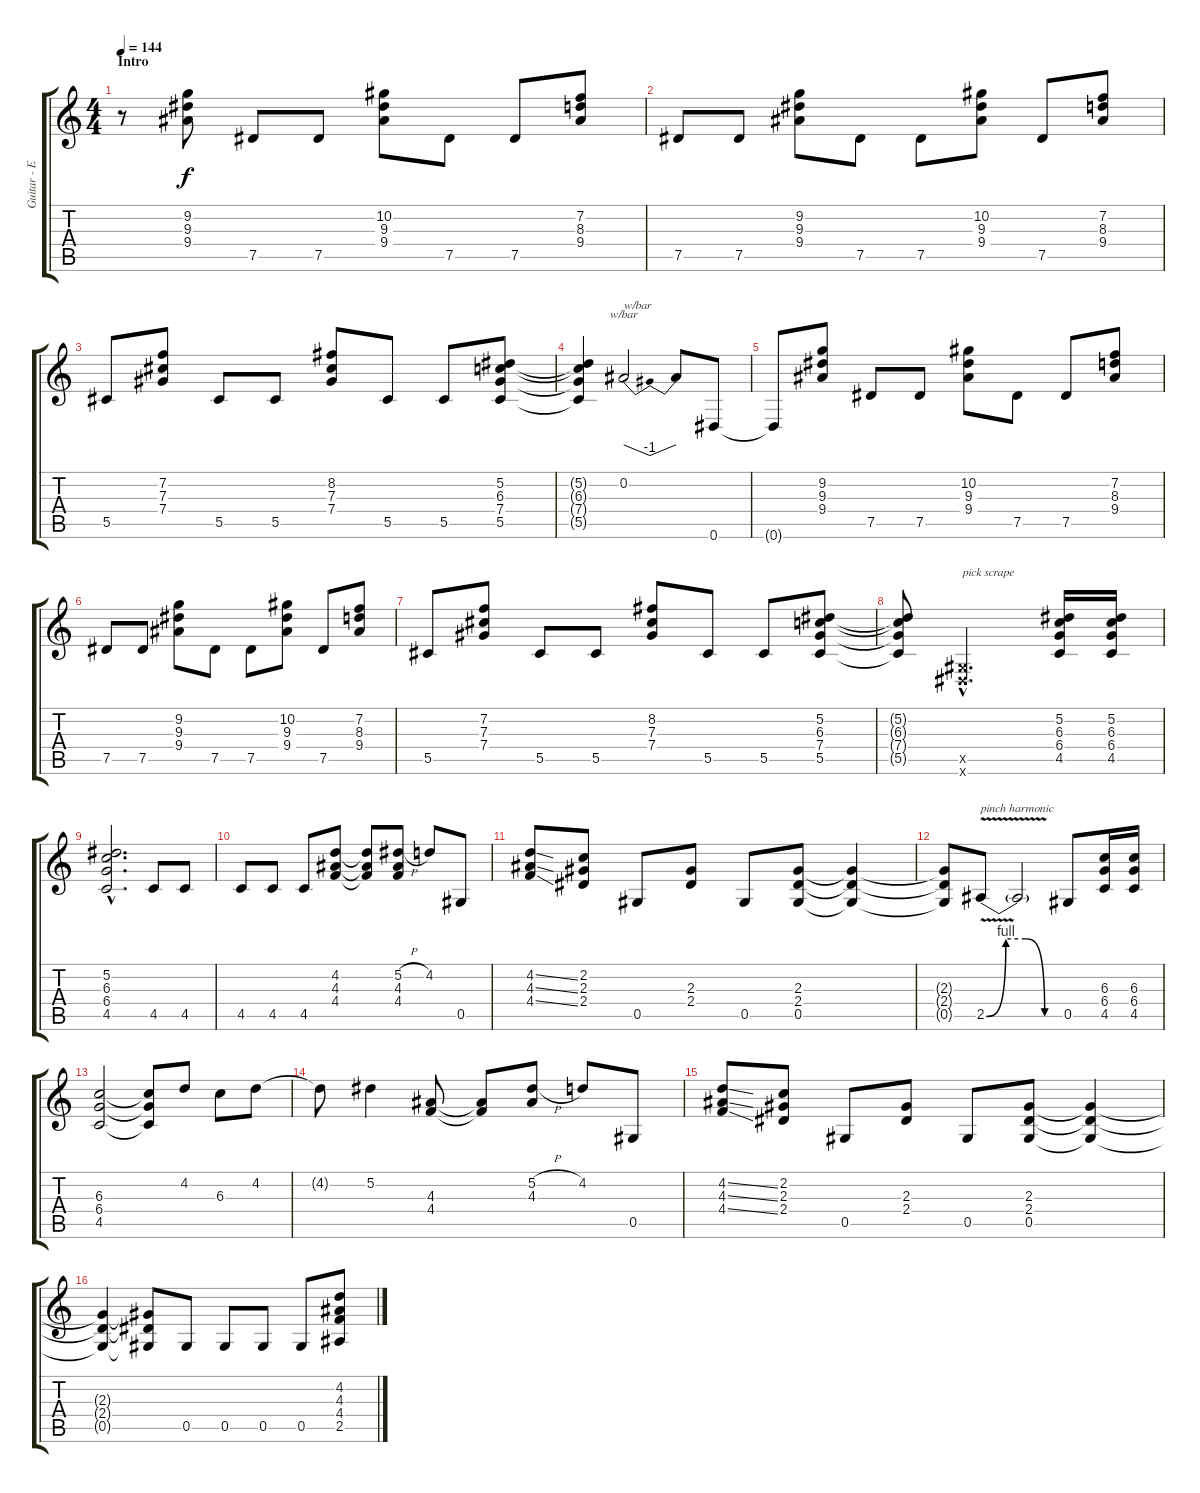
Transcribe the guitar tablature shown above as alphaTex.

\track ("Guitar - E. Van Halen" "Guitar - E") {instrument distortionguitar}
\staff {score tabs}
\tuning (Eb4 Bb3 Gb3 Db3 Ab2 Eb2) {hide}
\ts (4 4)
\section ("" "Intro")
\tempo 144
\clef g2
\ks c
r.8{dy f instrument distortionguitar} (9.2 9.3 9.4).8 7.5.8 7.5.8 (10.2 9.3 9.4).8 7.5.8 7.5.8 (7.2 8.3 9.4).8 |
7.5.8 7.5.8 (9.2 9.3 9.4).8 7.5.8 7.5.8 (10.2 9.3 9.4).8 7.5.8 (7.2 8.3 9.4).8 |
5.5.8 (7.2 7.3 7.4).8 5.5.8 5.5.8 (8.2 7.3 7.4).8 5.5.8 5.5.8 (5.2 6.3 7.4 5.5).8 |
(5.2{t} 6.3{t} 7.4{t} 5.5{t}).4 0.2.2{tbe (dip default 0 0 30 -4 60 0) txt "w/bar"} 0.2{t}.8 0.6.8 |
0.6{t}.8 (9.2 9.3 9.4).8 7.5.8 7.5.8 (10.2 9.3 9.4).8 7.5.8 7.5.8 (7.2 8.3 9.4).8 |
7.5.8 7.5.8 (9.2 9.3 9.4).8 7.5.8 7.5.8 (10.2 9.3 9.4).8 7.5.8 (7.2 8.3 9.4).8 |
5.5.8 (7.2 7.3 7.4).8 5.5.8 5.5.8 (8.2 7.3 7.4).8 5.5.8 5.5.8 (5.2 6.3 7.4 5.5).8 |
(5.2{t} 6.3{t} 7.4{t} 5.5{t}).8 (0.5{hac x} 0.6{hac x}).2{d txt "pick scrape"} (5.2 6.3 6.4 4.5).16 (5.2 6.3 6.4 4.5).16 |
(5.2{hac} 6.3{hac} 6.4{hac} 4.5{hac}).2{d} 4.5.8 4.5.8 |
4.5.8 4.5.8 4.5.8 (4.2 4.3 4.4).8 (4.2{t} 4.3{t} 4.4{t}).8 (5.2{h} 4.3 4.4).8 4.2.8 0.5.8 |
(4.2{ss} 4.3{ss} 4.4{ss}).8 (2.2 2.3 2.4).8 0.5.8 (2.3 2.4).8 0.5.8 (2.3 2.4 0.5).8 (2.3{t} 2.4{t} 0.5{t}).4 |
(2.3{t} 2.4{t} 0.5{t}).8 2.5{be (custom 0 0 15 4 30 4 45 0 60 0) v}.8{txt "pinch harmonic"} 2.5{t}.2 0.5.8 (6.3 6.4 4.5).16 (6.3 6.4 4.5).16 |
(6.3 6.4 4.5).2 (6.3{t} 6.4{t} 4.5{t}).8 4.2.8 6.3.8 4.2.8 |
4.2{t}.8 5.2.4 (4.3 4.4).8 (4.3{t} 4.4{t}).8 (5.2{h} 4.3).8 4.2.8 0.5.8 |
(4.2{ss} 4.3{ss} 4.4{ss}).8 (2.2 2.3 2.4).8 0.5.8 (2.3 2.4).8 0.5.8 (2.3 2.4 0.5).8 (2.3{t} 2.4{t} 0.5{t}).4 |
(2.3{t} 2.4{t} 0.5{t}).4 (2.3{t} 2.4{t} 0.5{t}).8 0.5.8 0.5.8 0.5.8 0.5.8 (4.2 4.3 4.4 2.5).8
